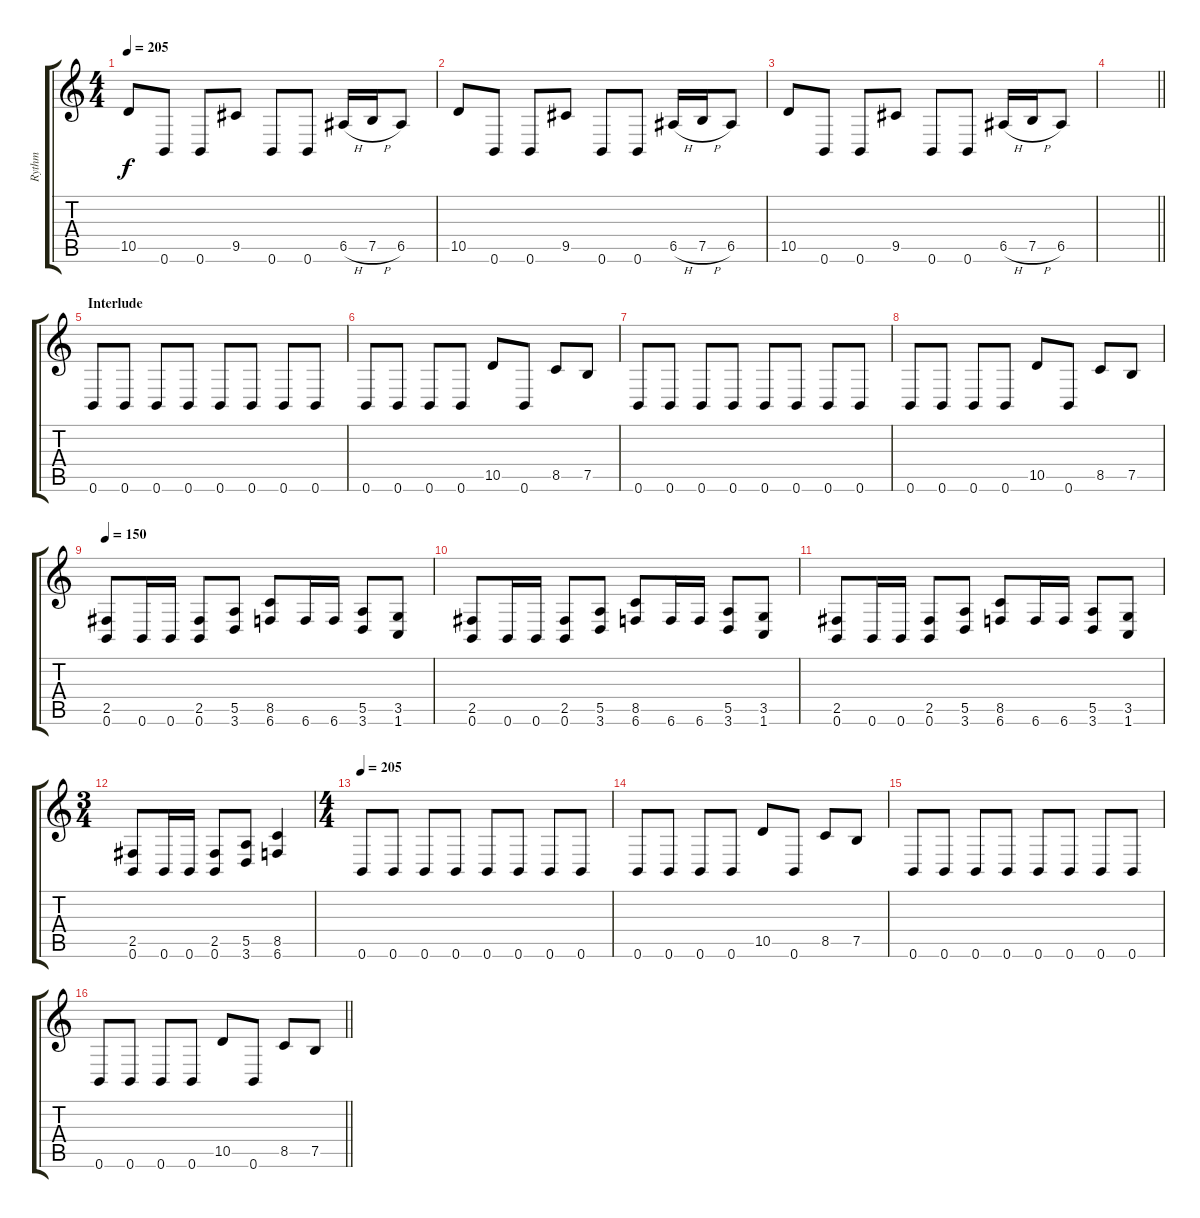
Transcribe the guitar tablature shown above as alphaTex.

\track ("Rythm" "Rythm") {instrument distortionguitar}
\staff {score tabs}
\tuning (B3 Gb3 D3 A2 E2 B1) {hide}
\ts (4 4)
\tempo 205
\clef g2
\ks c
10.5.8{dy f} 0.6.8 0.6.8 9.5.8 0.6.8 0.6.8 6.5{h}.16 7.5{h}.16 6.5.8 |
10.5.8 0.6.8 0.6.8 9.5.8 0.6.8 0.6.8 6.5{h}.16 7.5{h}.16 6.5.8 |
10.5.8 0.6.8 0.6.8 9.5.8 0.6.8 0.6.8 6.5{h}.16 7.5{h}.16 6.5.8 |
\barLineRight lightlight
|
\section ("" "Interlude")
0.6.8 0.6.8 0.6.8 0.6.8 0.6.8 0.6.8 0.6.8 0.6.8 |
0.6.8 0.6.8 0.6.8 0.6.8 10.5.8 0.6.8 8.5.8 7.5.8 |
0.6.8 0.6.8 0.6.8 0.6.8 0.6.8 0.6.8 0.6.8 0.6.8 |
0.6.8 0.6.8 0.6.8 0.6.8 10.5.8 0.6.8 8.5.8 7.5.8 |
\tempo 150
(2.5 0.6).8 0.6.16 0.6.16 (2.5 0.6).8 (5.5 3.6).8 (8.5 6.6).8 6.6.16 6.6.16 (5.5 3.6).8 (3.5 1.6).8 |
(2.5 0.6).8 0.6.16 0.6.16 (2.5 0.6).8 (5.5 3.6).8 (8.5 6.6).8 6.6.16 6.6.16 (5.5 3.6).8 (3.5 1.6).8 |
(2.5 0.6).8 0.6.16 0.6.16 (2.5 0.6).8 (5.5 3.6).8 (8.5 6.6).8 6.6.16 6.6.16 (5.5 3.6).8 (3.5 1.6).8 |
\ts (3 4)
(2.5 0.6).8 0.6.16 0.6.16 (2.5 0.6).8 (5.5 3.6).8 (8.5 6.6).4 |
\ts (4 4)
\tempo 205
0.6.8 0.6.8 0.6.8 0.6.8 0.6.8 0.6.8 0.6.8 0.6.8 |
0.6.8 0.6.8 0.6.8 0.6.8 10.5.8 0.6.8 8.5.8 7.5.8 |
0.6.8 0.6.8 0.6.8 0.6.8 0.6.8 0.6.8 0.6.8 0.6.8 |
\barLineRight lightlight
0.6.8 0.6.8 0.6.8 0.6.8 10.5.8 0.6.8 8.5.8 7.5.8
